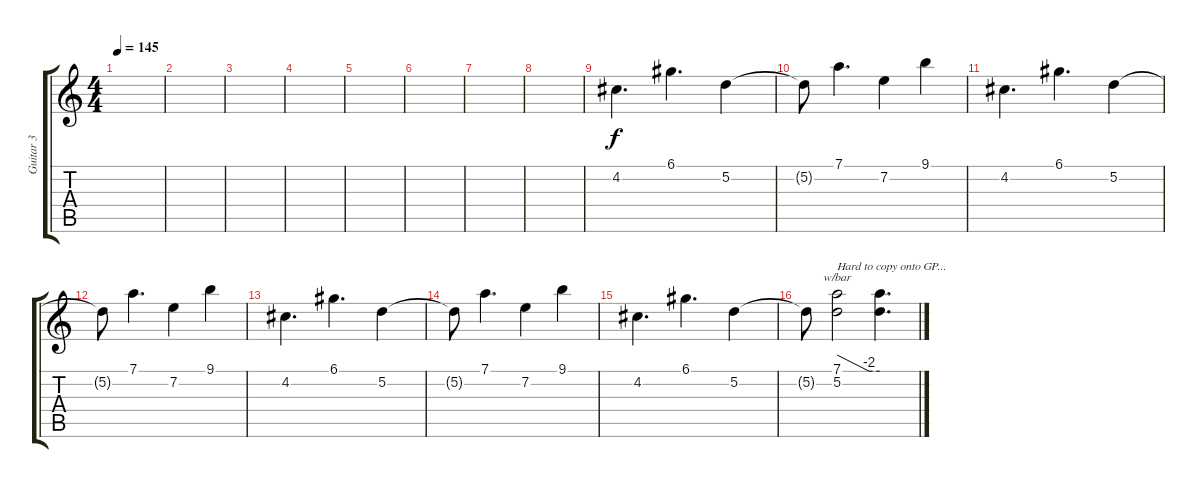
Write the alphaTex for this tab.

\track ("Guitar 3" "Guitar 3") {instrument distortionguitar}
\staff {score tabs}
\tuning (D4 A3 F3 C3 G2 C2) {hide}
\ts (4 4)
\tempo 145
\clef g2
\ks c
|
|
|
|
|
|
|
|
4.2.4{d} 6.1.4{d} 5.2.4 |
5.2{t}.8 7.1.4{d} 7.2.4 9.1.4 |
4.2.4{d} 6.1.4{d} 5.2.4 |
5.2{t}.8 7.1.4{d} 7.2.4 9.1.4 |
4.2.4{d} 6.1.4{d} 5.2.4 |
5.2{t}.8 7.1.4{d} 7.2.4 9.1.4 |
4.2.4{d} 6.1.4{d} 5.2.4 |
5.2{t}.8 (7.1 5.2).2{tbe (custom default 0 0 45 -8 60 -8) txt "Hard to copy onto GP..."} (7.1{t} 5.2{t}).4{d}
